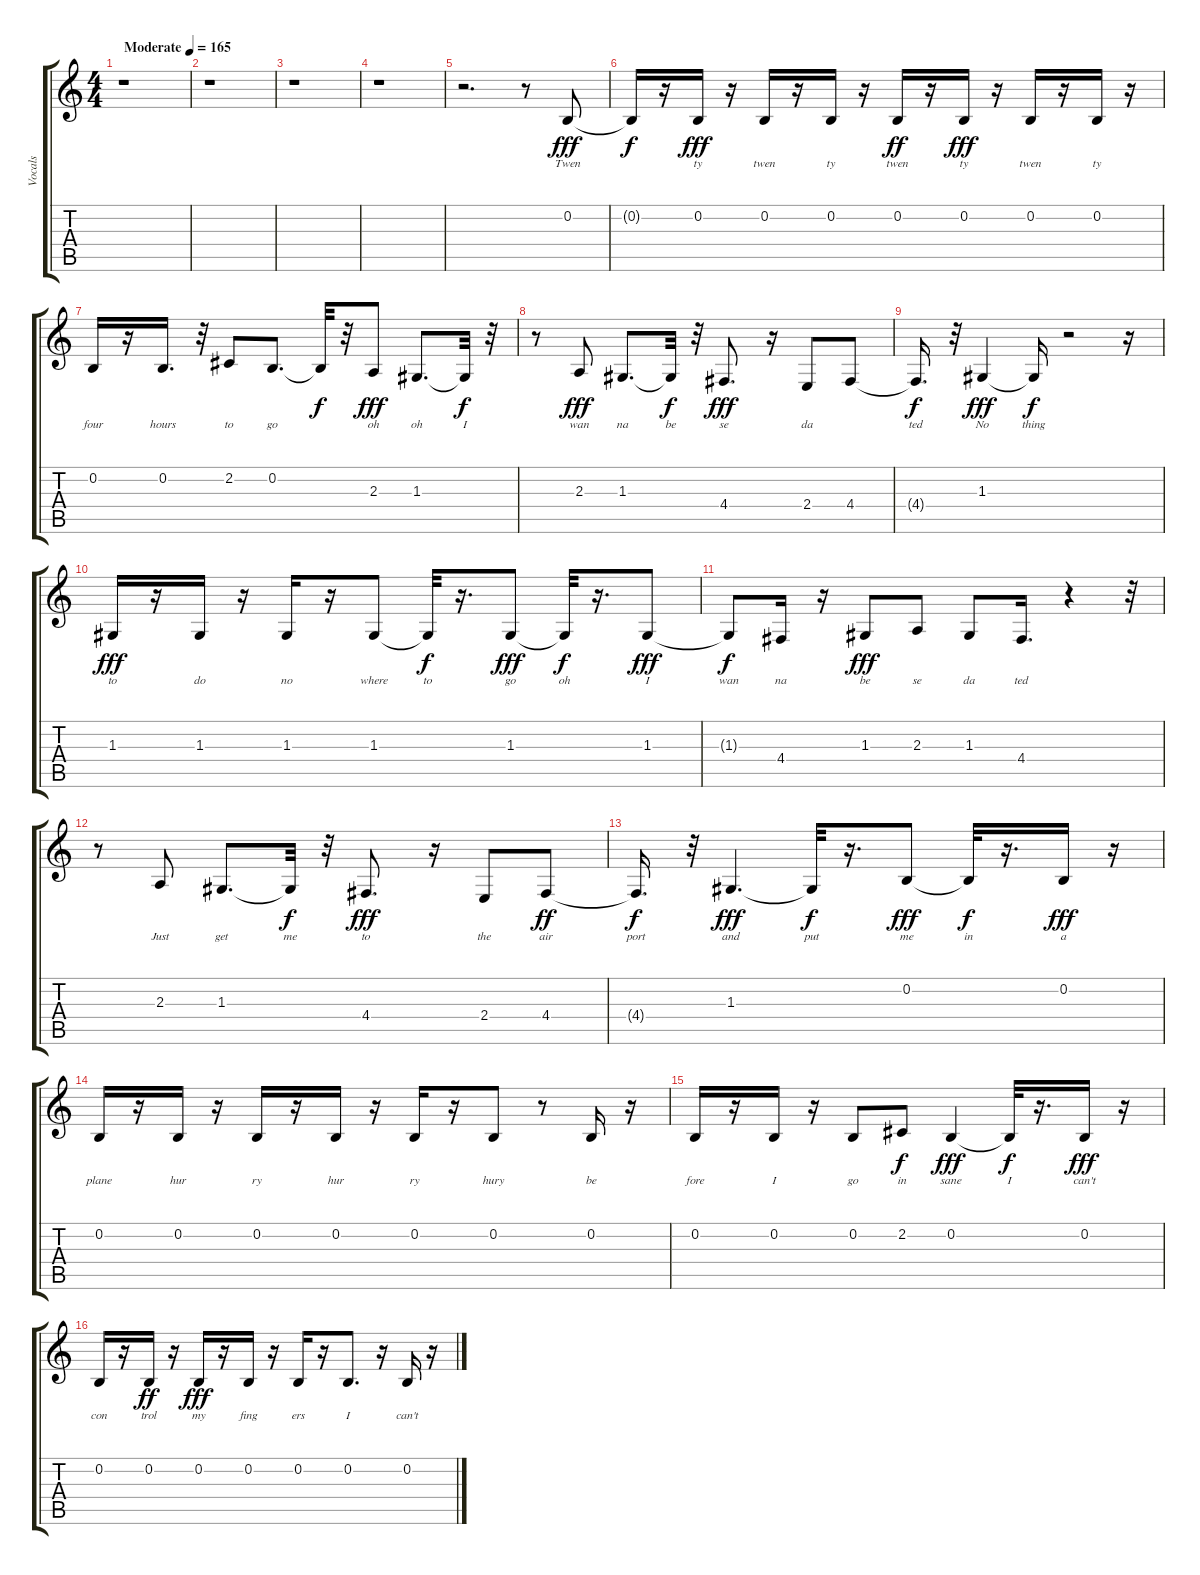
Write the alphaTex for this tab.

\track ("Vocals" "Vocals") {instrument brightacousticpiano}
\staff {score tabs}
\tuning (E4 B3 G3 D3 A2 E2) {hide}
\ts (4 4)
\tempo (165 "Moderate")
\clef g2
\ks c
r.1{dy fff instrument brightacousticpiano} |
r.1 |
r.1 |
r.1 |
r.2{d} r.8 0.2.8{lyrics (0 "Twen") lyrics (1 "") lyrics (2 "") lyrics (3 "") lyrics (4 "")} |
0.2{t}.16{lyrics (0 "") lyrics (1 "") lyrics (2 "") lyrics (3 "") lyrics (4 "") dy f} r.16 0.2.16{lyrics (0 "ty") lyrics (1 "") lyrics (2 "") lyrics (3 "") lyrics (4 "") dy fff} r.16 0.2.16{lyrics (0 "twen") lyrics (1 "") lyrics (2 "") lyrics (3 "") lyrics (4 "")} r.16 0.2.16{lyrics (0 "ty") lyrics (1 "") lyrics (2 "") lyrics (3 "") lyrics (4 "")} r.16 0.2.16{lyrics (0 "twen") lyrics (1 "") lyrics (2 "") lyrics (3 "") lyrics (4 "") dy ff} r.16 0.2.16{lyrics (0 "ty") lyrics (1 "") lyrics (2 "") lyrics (3 "") lyrics (4 "") dy fff} r.16 0.2.16{lyrics (0 "twen") lyrics (1 "") lyrics (2 "") lyrics (3 "") lyrics (4 "")} r.16 0.2.16{lyrics (0 "ty") lyrics (1 "") lyrics (2 "") lyrics (3 "") lyrics (4 "")} r.16 |
0.2.16{lyrics (0 "four") lyrics (1 "") lyrics (2 "") lyrics (3 "") lyrics (4 "")} r.16 0.2.16{d lyrics (0 "hours") lyrics (1 "") lyrics (2 "") lyrics (3 "") lyrics (4 "")} r.32 2.2.8{lyrics (0 "to") lyrics (1 "") lyrics (2 "") lyrics (3 "") lyrics (4 "")} 0.2.8{d lyrics (0 "go") lyrics (1 "") lyrics (2 "") lyrics (3 "") lyrics (4 "")} 0.2{t}.32{lyrics (0 "") lyrics (1 "") lyrics (2 "") lyrics (3 "") lyrics (4 "") dy f} r.32 2.3.8{lyrics (0 "oh") lyrics (1 "") lyrics (2 "") lyrics (3 "") lyrics (4 "") dy fff} 1.3.8{d lyrics (0 "oh") lyrics (1 "") lyrics (2 "") lyrics (3 "") lyrics (4 "")} 1.3{t}.32{lyrics (0 "I") lyrics (1 "") lyrics (2 "") lyrics (3 "") lyrics (4 "") dy f} r.32 |
r.8 2.3.8{lyrics (0 "wan") lyrics (1 "") lyrics (2 "") lyrics (3 "") lyrics (4 "") dy fff} 1.3.8{d lyrics (0 "na") lyrics (1 "") lyrics (2 "") lyrics (3 "") lyrics (4 "")} 1.3{t}.32{lyrics (0 "be") lyrics (1 "") lyrics (2 "") lyrics (3 "") lyrics (4 "") dy f} r.32 4.4.8{d lyrics (0 "se") lyrics (1 "") lyrics (2 "") lyrics (3 "") lyrics (4 "") dy fff} r.16 2.4.8{lyrics (0 "da") lyrics (1 "") lyrics (2 "") lyrics (3 "") lyrics (4 "")} 4.4.8{lyrics (0 "") lyrics (1 "") lyrics (2 "") lyrics (3 "") lyrics (4 "")} |
4.4{t}.16{d lyrics (0 "ted") lyrics (1 "") lyrics (2 "") lyrics (3 "") lyrics (4 "") dy f} r.32 1.3.4{lyrics (0 "No") lyrics (1 "") lyrics (2 "") lyrics (3 "") lyrics (4 "") dy fff} 1.3{t}.16{lyrics (0 "thing") lyrics (1 "") lyrics (2 "") lyrics (3 "") lyrics (4 "") dy f} r.2 r.16 |
1.3.16{lyrics (0 "to") lyrics (1 "") lyrics (2 "") lyrics (3 "") lyrics (4 "") dy fff} r.16 1.3.16{lyrics (0 "do") lyrics (1 "") lyrics (2 "") lyrics (3 "") lyrics (4 "")} r.16 1.3.16{lyrics (0 "no") lyrics (1 "") lyrics (2 "") lyrics (3 "") lyrics (4 "")} r.16 1.3.8{lyrics (0 "where") lyrics (1 "") lyrics (2 "") lyrics (3 "") lyrics (4 "")} 1.3{t}.32{lyrics (0 "to") lyrics (1 "") lyrics (2 "") lyrics (3 "") lyrics (4 "") dy f} r.16{d} 1.3.8{lyrics (0 "go") lyrics (1 "") lyrics (2 "") lyrics (3 "") lyrics (4 "") dy fff} 1.3{t}.32{lyrics (0 "oh") lyrics (1 "") lyrics (2 "") lyrics (3 "") lyrics (4 "") dy f} r.16{d} 1.3.8{lyrics (0 "I") lyrics (1 "") lyrics (2 "") lyrics (3 "") lyrics (4 "") dy fff} |
1.3{t}.8{lyrics (0 "wan") lyrics (1 "") lyrics (2 "") lyrics (3 "") lyrics (4 "") dy f} 4.4.16{lyrics (0 "na") lyrics (1 "") lyrics (2 "") lyrics (3 "") lyrics (4 "")} r.16 1.3.8{lyrics (0 "be") lyrics (1 "") lyrics (2 "") lyrics (3 "") lyrics (4 "") dy fff} 2.3.8{lyrics (0 "se") lyrics (1 "") lyrics (2 "") lyrics (3 "") lyrics (4 "")} 1.3.8{lyrics (0 "da") lyrics (1 "") lyrics (2 "") lyrics (3 "") lyrics (4 "")} 4.4.16{d lyrics (0 "ted") lyrics (1 "") lyrics (2 "") lyrics (3 "") lyrics (4 "")} r.4 r.32 |
r.8 2.3.8{lyrics (0 "Just") lyrics (1 "") lyrics (2 "") lyrics (3 "") lyrics (4 "")} 1.3.8{d lyrics (0 "get") lyrics (1 "") lyrics (2 "") lyrics (3 "") lyrics (4 "")} 1.3{t}.32{lyrics (0 "me") lyrics (1 "") lyrics (2 "") lyrics (3 "") lyrics (4 "") dy f} r.32 4.4.8{d lyrics (0 "to") lyrics (1 "") lyrics (2 "") lyrics (3 "") lyrics (4 "") dy fff} r.16 2.4.8{lyrics (0 "the") lyrics (1 "") lyrics (2 "") lyrics (3 "") lyrics (4 "")} 4.4.8{lyrics (0 "air") lyrics (1 "") lyrics (2 "") lyrics (3 "") lyrics (4 "") dy ff} |
4.4{t}.16{d lyrics (0 "port") lyrics (1 "") lyrics (2 "") lyrics (3 "") lyrics (4 "") dy f} r.32 1.3.4{d lyrics (0 "and") lyrics (1 "") lyrics (2 "") lyrics (3 "") lyrics (4 "") dy fff} 1.3{t}.32{lyrics (0 "put") lyrics (1 "") lyrics (2 "") lyrics (3 "") lyrics (4 "") dy f} r.16{d} 0.2.8{lyrics (0 "me") lyrics (1 "") lyrics (2 "") lyrics (3 "") lyrics (4 "") dy fff} 0.2{t}.32{lyrics (0 "in") lyrics (1 "") lyrics (2 "") lyrics (3 "") lyrics (4 "") dy f} r.16{d} 0.2.16{lyrics (0 "a") lyrics (1 "") lyrics (2 "") lyrics (3 "") lyrics (4 "") dy fff} r.16 |
0.2.16{lyrics (0 "plane") lyrics (1 "") lyrics (2 "") lyrics (3 "") lyrics (4 "")} r.16 0.2.16{lyrics (0 "hur") lyrics (1 "") lyrics (2 "") lyrics (3 "") lyrics (4 "")} r.16 0.2.16{lyrics (0 "ry") lyrics (1 "") lyrics (2 "") lyrics (3 "") lyrics (4 "")} r.16 0.2.16{lyrics (0 "hur") lyrics (1 "") lyrics (2 "") lyrics (3 "") lyrics (4 "")} r.16 0.2.16{lyrics (0 "ry") lyrics (1 "") lyrics (2 "") lyrics (3 "") lyrics (4 "")} r.16 0.2.8{lyrics (0 "hury") lyrics (1 "") lyrics (2 "") lyrics (3 "") lyrics (4 "")} r.8 0.2.16{lyrics (0 "be") lyrics (1 "") lyrics (2 "") lyrics (3 "") lyrics (4 "")} r.16 |
0.2.16{lyrics (0 "fore") lyrics (1 "") lyrics (2 "") lyrics (3 "") lyrics (4 "")} r.16 0.2.16{lyrics (0 "I") lyrics (1 "") lyrics (2 "") lyrics (3 "") lyrics (4 "")} r.16 0.2.8{lyrics (0 "go") lyrics (1 "") lyrics (2 "") lyrics (3 "") lyrics (4 "")} 2.2.8{lyrics (0 "in") lyrics (1 "") lyrics (2 "") lyrics (3 "") lyrics (4 "") dy f} 0.2.4{lyrics (0 "sane") lyrics (1 "") lyrics (2 "") lyrics (3 "") lyrics (4 "") dy fff} 0.2{t}.32{lyrics (0 "I") lyrics (1 "") lyrics (2 "") lyrics (3 "") lyrics (4 "") dy f} r.16{d} 0.2.16{lyrics (0 "can't") lyrics (1 "") lyrics (2 "") lyrics (3 "") lyrics (4 "") dy fff} r.16 |
0.2.16{lyrics (0 "con") lyrics (1 "") lyrics (2 "") lyrics (3 "") lyrics (4 "")} r.16 0.2.16{lyrics (0 "trol") lyrics (1 "") lyrics (2 "") lyrics (3 "") lyrics (4 "") dy ff} r.16 0.2.16{lyrics (0 "my") lyrics (1 "") lyrics (2 "") lyrics (3 "") lyrics (4 "") dy fff} r.16 0.2.16{lyrics (0 "fing") lyrics (1 "") lyrics (2 "") lyrics (3 "") lyrics (4 "")} r.16 0.2.16{lyrics (0 "ers") lyrics (1 "") lyrics (2 "") lyrics (3 "") lyrics (4 "")} r.16 0.2.8{d lyrics (0 "I") lyrics (1 "") lyrics (2 "") lyrics (3 "") lyrics (4 "")} r.16 0.2.16{lyrics (0 "can't") lyrics (1 "") lyrics (2 "") lyrics (3 "") lyrics (4 "")} r.16
